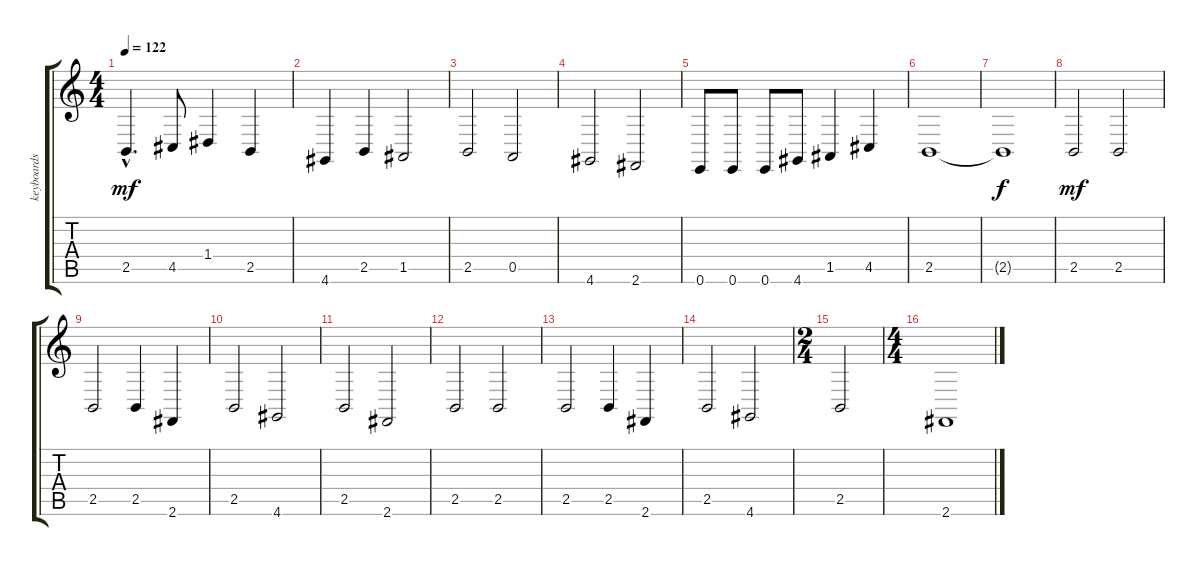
\track ("keyboards 2" "keyboards ") {instrument trumpet}
\staff {score tabs}
\tuning (E4 B3 G3 D3 A2 E2) {hide}
\ts (4 4)
\tempo 122
\clef g2
\ks c
2.5{hac}.4{d dy mf} 4.5.8 1.4.4 2.5.4 |
4.6.4 2.5.4 1.5.2 |
2.5.2 0.5.2 |
4.6.2 2.6.2 |
0.6.8 0.6.8 0.6.8 4.6.8 1.5.4 4.5.4 |
2.5.1 |
2.5{t}.1{dy f} |
2.5.2{dy mf} 2.5.2 |
2.5.2 2.5.4 2.6.4 |
2.5.2 4.6.2 |
2.5.2 2.6.2 |
2.5.2 2.5.2 |
2.5.2 2.5.4 2.6.4 |
2.5.2 4.6.2 |
\ts (2 4)
2.5.2 |
\ts (4 4)
2.6.1
